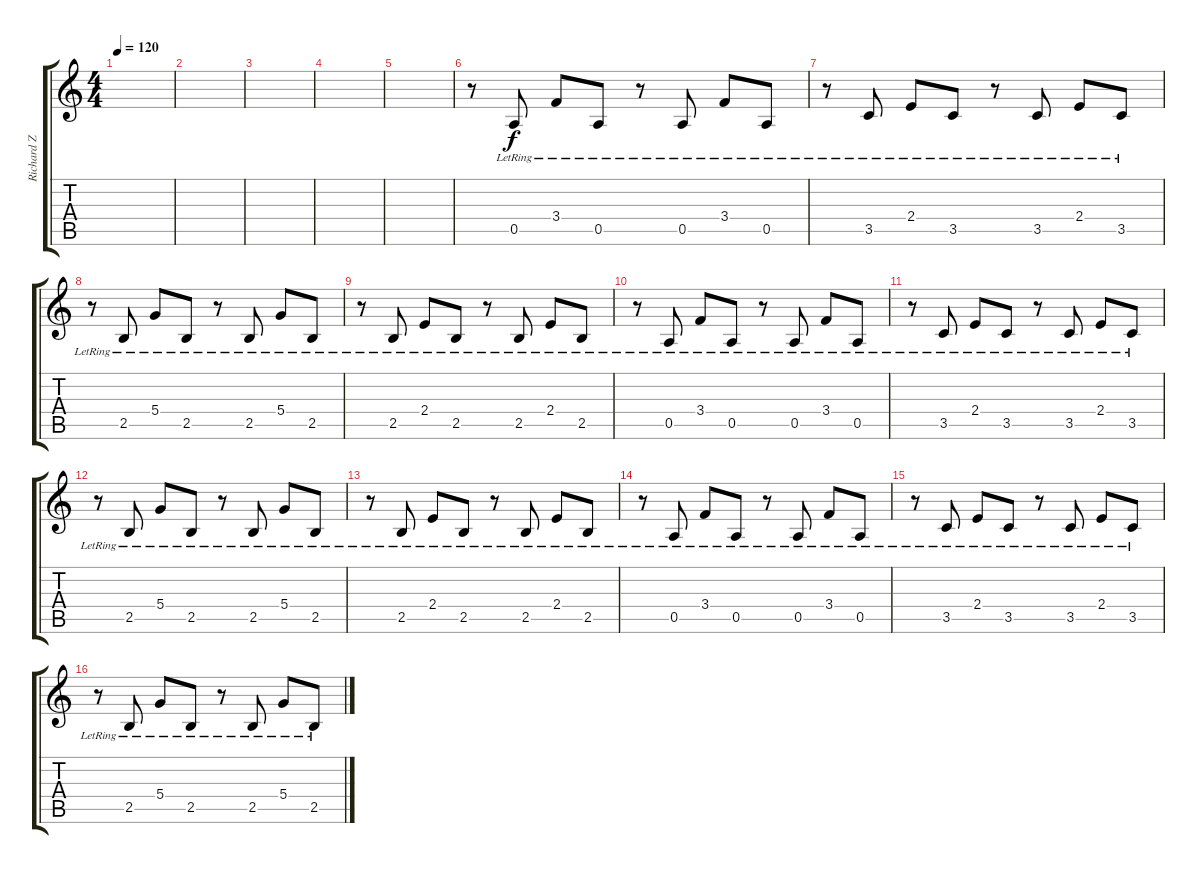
\track ("Richard Z Kruspe Bernstein (1st Guitar)" "Richard Z ") {instrument acousticguitarsteel}
\staff {score tabs}
\tuning (E4 B3 G3 D3 A2 E2) {hide}
\ts (4 4)
\tempo 120
\clef g2
\ks c
|
|
|
|
|
r.8 0.5{lr}.8 3.4{lr}.8 0.5{lr}.8 r.8 0.5{lr}.8 3.4{lr}.8 0.5{lr}.8 |
r.8 3.5{lr}.8 2.4{lr}.8 3.5{lr}.8 r.8 3.5{lr}.8 2.4{lr}.8 3.5{lr}.8 |
r.8 2.5{lr}.8 5.4{lr}.8 2.5{lr}.8 r.8 2.5{lr}.8 5.4{lr}.8 2.5{lr}.8 |
r.8 2.5{lr}.8 2.4{lr}.8 2.5{lr}.8 r.8 2.5{lr}.8 2.4{lr}.8 2.5{lr}.8 |
r.8 0.5{lr}.8 3.4{lr}.8 0.5{lr}.8 r.8 0.5{lr}.8 3.4{lr}.8 0.5{lr}.8 |
r.8 3.5{lr}.8 2.4{lr}.8 3.5{lr}.8 r.8 3.5{lr}.8 2.4{lr}.8 3.5{lr}.8 |
r.8 2.5{lr}.8 5.4{lr}.8 2.5{lr}.8 r.8 2.5{lr}.8 5.4{lr}.8 2.5{lr}.8 |
r.8 2.5{lr}.8 2.4{lr}.8 2.5{lr}.8 r.8 2.5{lr}.8 2.4{lr}.8 2.5{lr}.8 |
r.8 0.5{lr}.8 3.4{lr}.8 0.5{lr}.8 r.8 0.5{lr}.8 3.4{lr}.8 0.5{lr}.8 |
r.8 3.5{lr}.8 2.4{lr}.8 3.5{lr}.8 r.8 3.5{lr}.8 2.4{lr}.8 3.5{lr}.8 |
r.8 2.5{lr}.8 5.4{lr}.8 2.5{lr}.8 r.8 2.5{lr}.8 5.4{lr}.8 2.5{lr}.8
